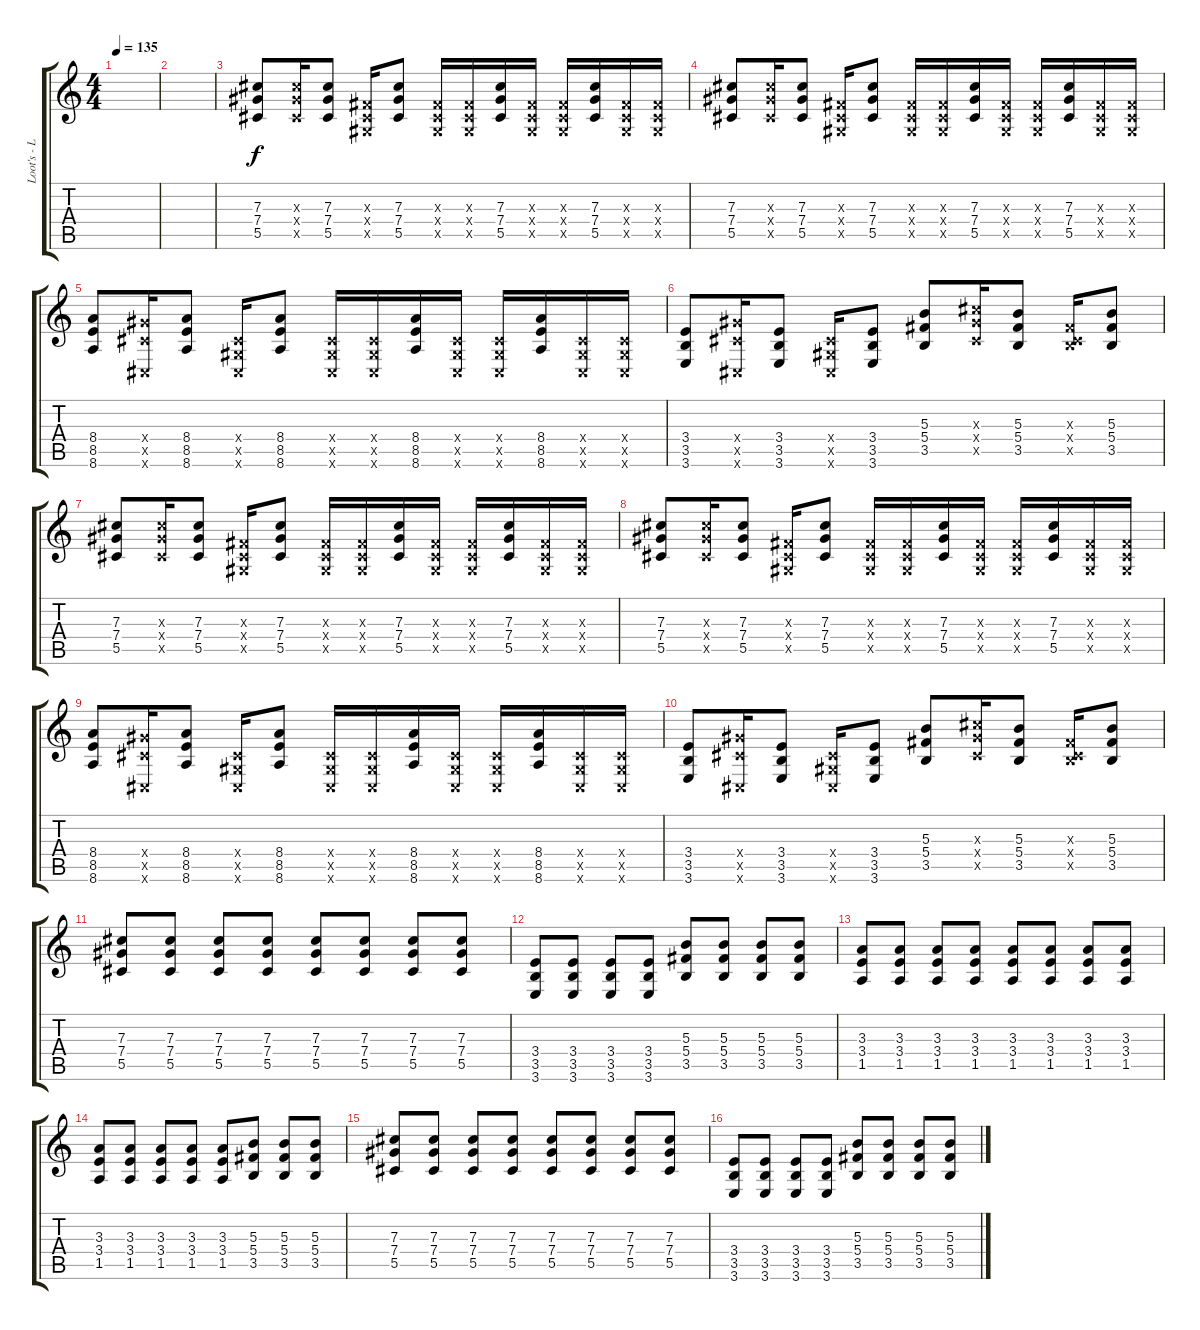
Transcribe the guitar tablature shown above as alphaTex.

\track ("Loot's - Lead Guitar" "Loot's - L") {instrument distortionguitar}
\staff {score tabs}
\tuning (Eb4 Bb3 Gb3 Db3 Ab2 Db2) {hide}
\ts (4 4)
\tempo 135
\clef g2
\ks c
|
|
(7.3 7.4 5.5).8 (7.3{x} 7.4{x} 5.5{x}).16 (7.3 7.4 5.5).8 (0.3{x} 0.4{x} 0.5{x}).16 (7.3 7.4 5.5).8 (0.3{x} 0.4{x} 0.5{x}).16 (0.3{x} 0.4{x} 0.5{x}).16 (7.3 7.4 5.5).16 (0.3{x} 0.4{x} 0.5{x}).16 (0.3{x} 0.4{x} 0.5{x}).16 (7.3 7.4 5.5).16 (0.3{x} 0.4{x} 0.5{x}).16 (0.3{x} 0.4{x} 0.5{x}).16 |
(7.3 7.4 5.5).8 (7.3{x} 7.4{x} 5.5{x}).16 (7.3 7.4 5.5).8 (0.3{x} 0.4{x} 0.5{x}).16 (7.3 7.4 5.5).8 (0.3{x} 0.4{x} 0.5{x}).16 (0.3{x} 0.4{x} 0.5{x}).16 (7.3 7.4 5.5).16 (0.3{x} 0.4{x} 0.5{x}).16 (0.3{x} 0.4{x} 0.5{x}).16 (7.3 7.4 5.5).16 (0.3{x} 0.4{x} 0.5{x}).16 (0.3{x} 0.4{x} 0.5{x}).16 |
(8.4 8.5 8.6).8 (7.4{x} 5.5{x} 0.6{x}).16 (8.4 8.5 8.6).8 (0.4{x} 0.5{x} 0.6{x}).16 (8.4 8.5 8.6).8 (0.4{x} 0.5{x} 0.6{x}).16 (0.4{x} 0.5{x} 0.6{x}).16 (8.4 8.5 8.6).16 (0.4{x} 0.5{x} 0.6{x}).16 (0.4{x} 0.5{x} 0.6{x}).16 (8.4 8.5 8.6).16 (0.4{x} 0.5{x} 0.6{x}).16 (0.4{x} 0.5{x} 0.6{x}).16 |
(3.4 3.5 3.6).8 (7.4{x} 5.5{x} 0.6{x}).16 (3.4 3.5 3.6).8 (0.4{x} 0.5{x} 0.6{x}).16 (3.4 3.5 3.6).8 (5.3 5.4 3.5).8 (7.3{x} 7.4{x} 5.5{x}).16 (5.3 5.4 3.5).8 (0.3{x} 0.4{x} 3.5{x}).16 (5.3 5.4 3.5).8 |
(7.3 7.4 5.5).8 (7.3{x} 7.4{x} 5.5{x}).16 (7.3 7.4 5.5).8 (0.3{x} 0.4{x} 0.5{x}).16 (7.3 7.4 5.5).8 (0.3{x} 0.4{x} 0.5{x}).16 (0.3{x} 0.4{x} 0.5{x}).16 (7.3 7.4 5.5).16 (0.3{x} 0.4{x} 0.5{x}).16 (0.3{x} 0.4{x} 0.5{x}).16 (7.3 7.4 5.5).16 (0.3{x} 0.4{x} 0.5{x}).16 (0.3{x} 0.4{x} 0.5{x}).16 |
(7.3 7.4 5.5).8 (7.3{x} 7.4{x} 5.5{x}).16 (7.3 7.4 5.5).8 (0.3{x} 0.4{x} 0.5{x}).16 (7.3 7.4 5.5).8 (0.3{x} 0.4{x} 0.5{x}).16 (0.3{x} 0.4{x} 0.5{x}).16 (7.3 7.4 5.5).16 (0.3{x} 0.4{x} 0.5{x}).16 (0.3{x} 0.4{x} 0.5{x}).16 (7.3 7.4 5.5).16 (0.3{x} 0.4{x} 0.5{x}).16 (0.3{x} 0.4{x} 0.5{x}).16 |
(8.4 8.5 8.6).8 (7.4{x} 5.5{x} 0.6{x}).16 (8.4 8.5 8.6).8 (0.4{x} 0.5{x} 0.6{x}).16 (8.4 8.5 8.6).8 (0.4{x} 0.5{x} 0.6{x}).16 (0.4{x} 0.5{x} 0.6{x}).16 (8.4 8.5 8.6).16 (0.4{x} 0.5{x} 0.6{x}).16 (0.4{x} 0.5{x} 0.6{x}).16 (8.4 8.5 8.6).16 (0.4{x} 0.5{x} 0.6{x}).16 (0.4{x} 0.5{x} 0.6{x}).16 |
(3.4 3.5 3.6).8 (7.4{x} 5.5{x} 0.6{x}).16 (3.4 3.5 3.6).8 (0.4{x} 0.5{x} 0.6{x}).16 (3.4 3.5 3.6).8 (5.3 5.4 3.5).8 (7.3{x} 7.4{x} 5.5{x}).16 (5.3 5.4 3.5).8 (0.3{x} 0.4{x} 3.5{x}).16 (5.3 5.4 3.5).8 |
(7.3 7.4 5.5).8 (7.3 7.4 5.5).8 (7.3 7.4 5.5).8 (7.3 7.4 5.5).8 (7.3 7.4 5.5).8 (7.3 7.4 5.5).8 (7.3 7.4 5.5).8 (7.3 7.4 5.5).8 |
(3.4 3.5 3.6).8 (3.4 3.5 3.6).8 (3.4 3.5 3.6).8 (3.4 3.5 3.6).8 (5.3 5.4 3.5).8 (5.3 5.4 3.5).8 (5.3 5.4 3.5).8 (5.3 5.4 3.5).8 |
(3.3 3.4 1.5).8 (3.3 3.4 1.5).8 (3.3 3.4 1.5).8 (3.3 3.4 1.5).8 (3.3 3.4 1.5).8 (3.3 3.4 1.5).8 (3.3 3.4 1.5).8 (3.3 3.4 1.5).8 |
(3.3 3.4 1.5).8 (3.3 3.4 1.5).8 (3.3 3.4 1.5).8 (3.3 3.4 1.5).8 (3.3 3.4 1.5).8 (5.3 5.4 3.5).8 (5.3 5.4 3.5).8 (5.3 5.4 3.5).8 |
(7.3 7.4 5.5).8 (7.3 7.4 5.5).8 (7.3 7.4 5.5).8 (7.3 7.4 5.5).8 (7.3 7.4 5.5).8 (7.3 7.4 5.5).8 (7.3 7.4 5.5).8 (7.3 7.4 5.5).8 |
(3.4 3.5 3.6).8 (3.4 3.5 3.6).8 (3.4 3.5 3.6).8 (3.4 3.5 3.6).8 (5.3 5.4 3.5).8 (5.3 5.4 3.5).8 (5.3 5.4 3.5).8 (5.3 5.4 3.5).8
